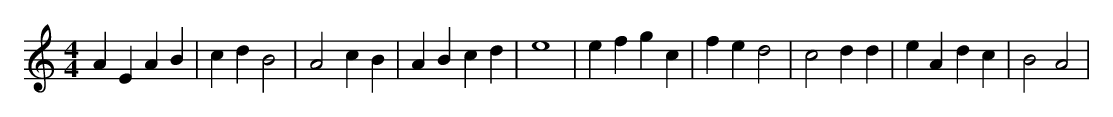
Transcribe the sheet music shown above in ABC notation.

X:1
M:4/4
L:1/8
K:C
A2 E2 A2 B2 | c2 d2 B4 | A4 c2 B2 | A2 B2 c2 d2 | e8 | e2 f2 g2 c2 | f2 e2 d4 | c4 d2 d2 | e2 A2 d2 c2 | B4 A4 |
